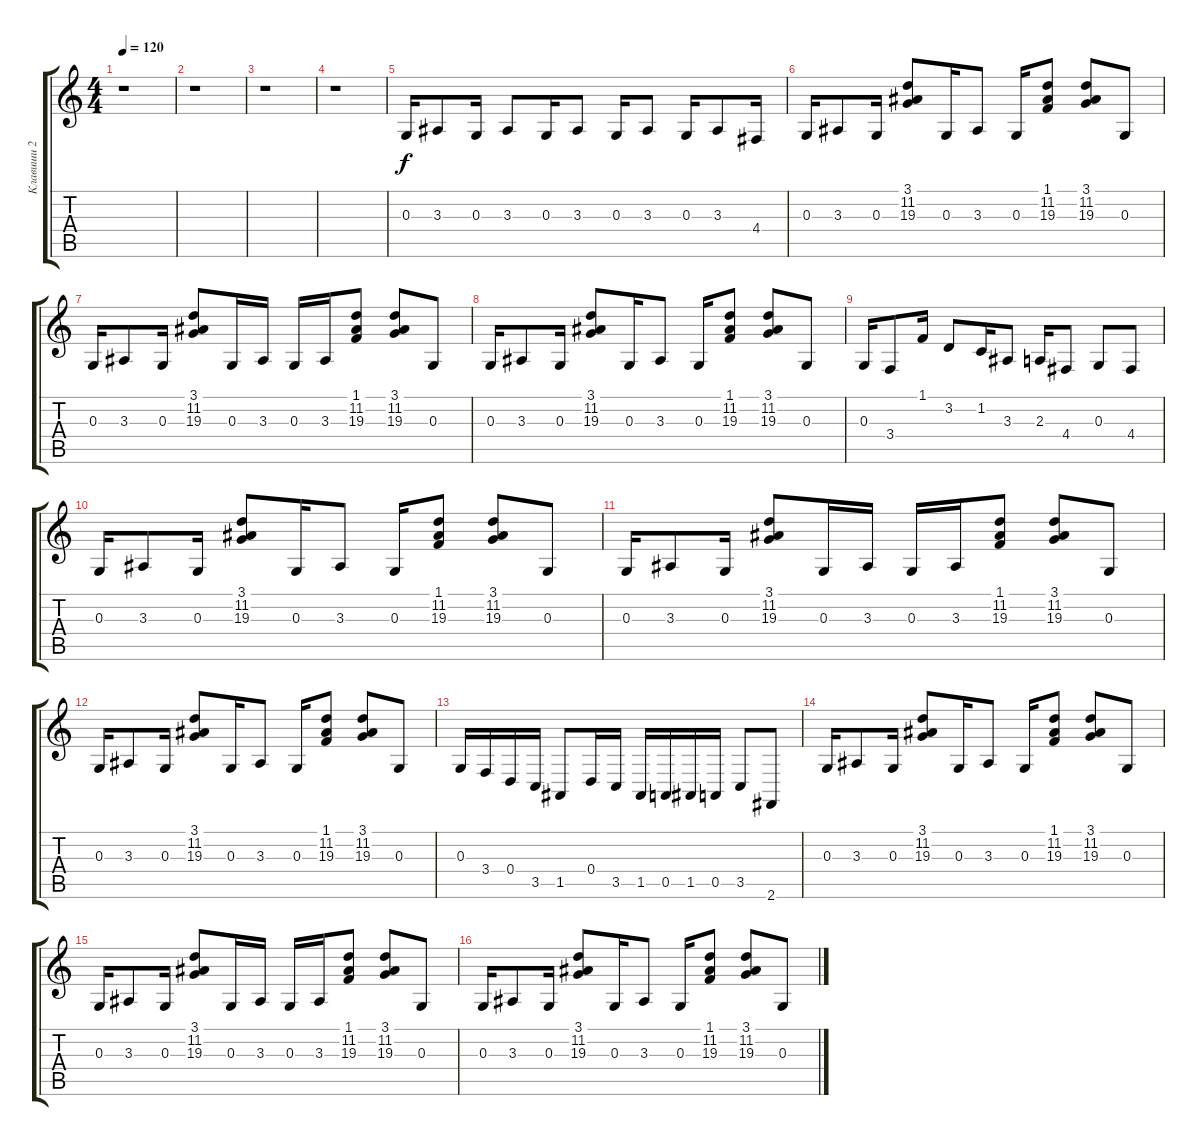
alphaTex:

\track ("Клавиши 2" "Клавиши 2") {instrument acousticgrandpiano}
\staff {score tabs}
\tuning (E4 B3 G3 D3 A2 E2) {hide}
\ts (4 4)
\tempo 120
\clef g2
\ks c
r.1{dy f} |
r.1 |
r.1 |
r.1{volume 4} |
0.3.16{volume 16} 3.3.8 0.3.16 3.3.8 0.3.16 3.3.8 0.3.16 3.3.8 0.3.16 3.3.8 4.4.16 |
0.3.16 3.3.8 0.3.16 (3.1 11.2 19.3).8 0.3.16 3.3.8 0.3.16 (1.1 11.2 19.3).8 (3.1 11.2 19.3).8 0.3.8 |
0.3.16 3.3.8 0.3.16 (3.1 11.2 19.3).8 0.3.16 3.3.16 0.3.16 3.3.16 (1.1 11.2 19.3).8 (3.1 11.2 19.3).8 0.3.8 |
0.3.16 3.3.8 0.3.16 (3.1 11.2 19.3).8 0.3.16 3.3.8 0.3.16 (1.1 11.2 19.3).8 (3.1 11.2 19.3).8 0.3.8 |
0.3.16 3.4.8 1.1.16 3.2.8 1.2.16 3.3.8 2.3.16 4.4.8 0.3.8 4.4.8 |
0.3.16 3.3.8 0.3.16 (3.1 11.2 19.3).8 0.3.16 3.3.8 0.3.16 (1.1 11.2 19.3).8 (3.1 11.2 19.3).8 0.3.8 |
0.3.16 3.3.8 0.3.16 (3.1 11.2 19.3).8 0.3.16 3.3.16 0.3.16 3.3.16 (1.1 11.2 19.3).8 (3.1 11.2 19.3).8 0.3.8 |
0.3.16 3.3.8 0.3.16 (3.1 11.2 19.3).8 0.3.16 3.3.8 0.3.16 (1.1 11.2 19.3).8 (3.1 11.2 19.3).8 0.3.8 |
0.3.16 3.4.16 0.4.16 3.5.16 1.5.8 0.4.16 3.5.16 1.5.16 0.5.16 1.5.16 0.5.16 3.5.8 2.6.8 |
0.3.16{volume 8} 3.3.8 0.3.16 (3.1 11.2 19.3).8 0.3.16 3.3.8 0.3.16 (1.1 11.2 19.3).8 (3.1 11.2 19.3).8 0.3.8 |
0.3.16 3.3.8 0.3.16 (3.1 11.2 19.3).8 0.3.16 3.3.16 0.3.16 3.3.16 (1.1 11.2 19.3).8 (3.1 11.2 19.3).8 0.3.8 |
0.3.16 3.3.8 0.3.16 (3.1 11.2 19.3).8 0.3.16 3.3.8 0.3.16 (1.1 11.2 19.3).8 (3.1 11.2 19.3).8 0.3.8
